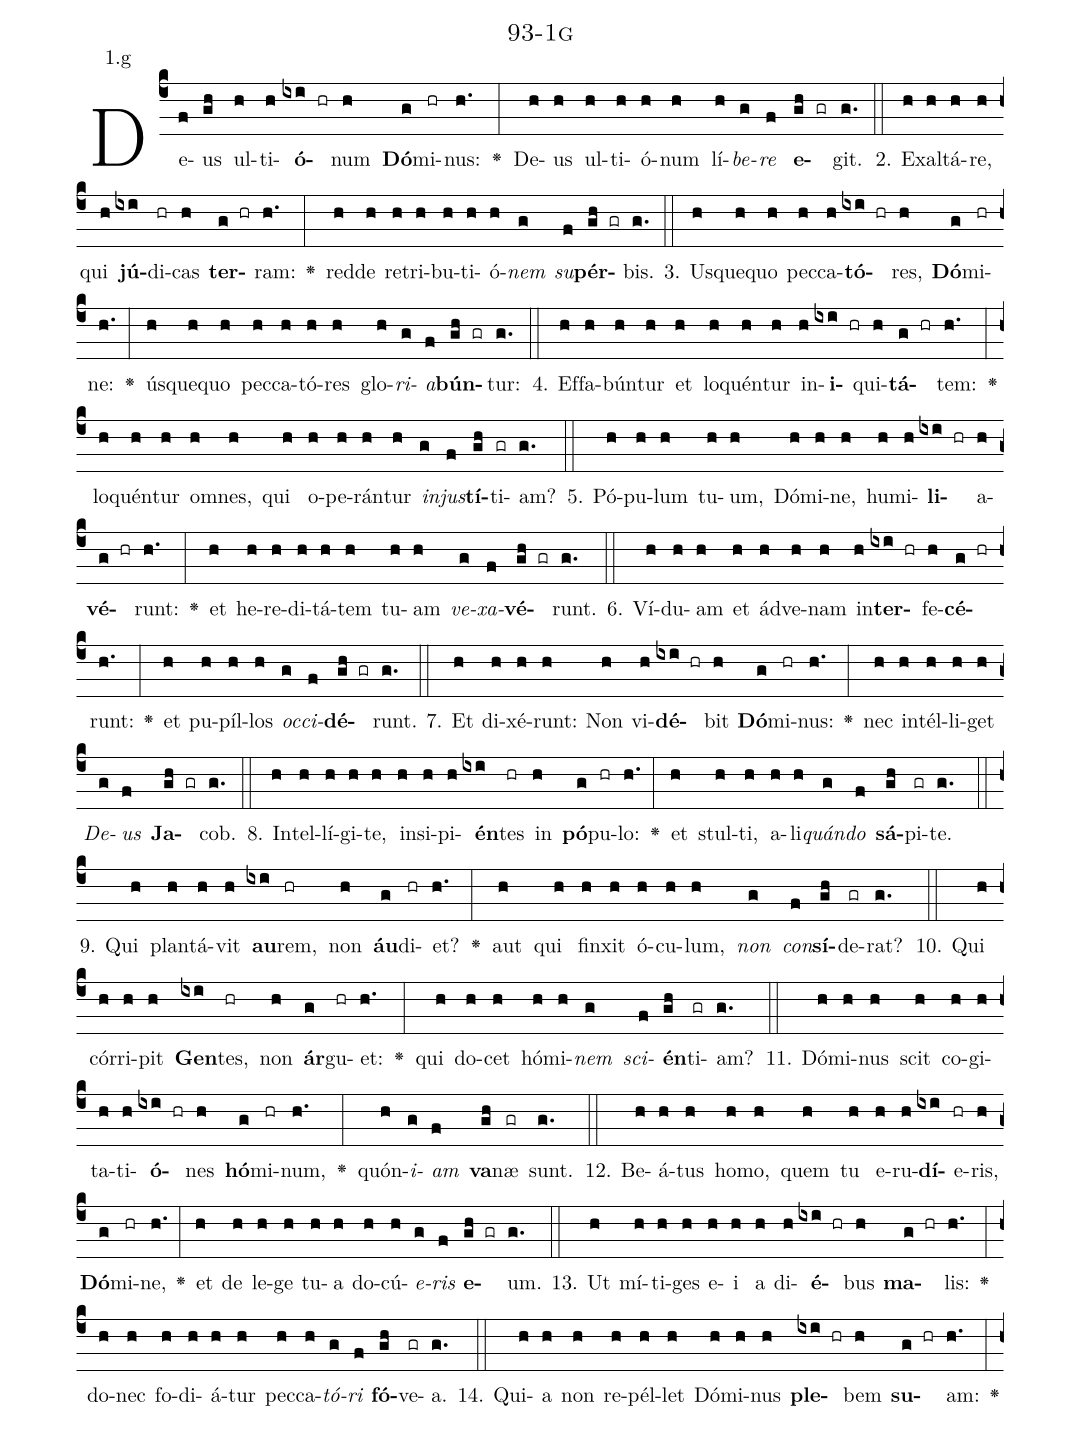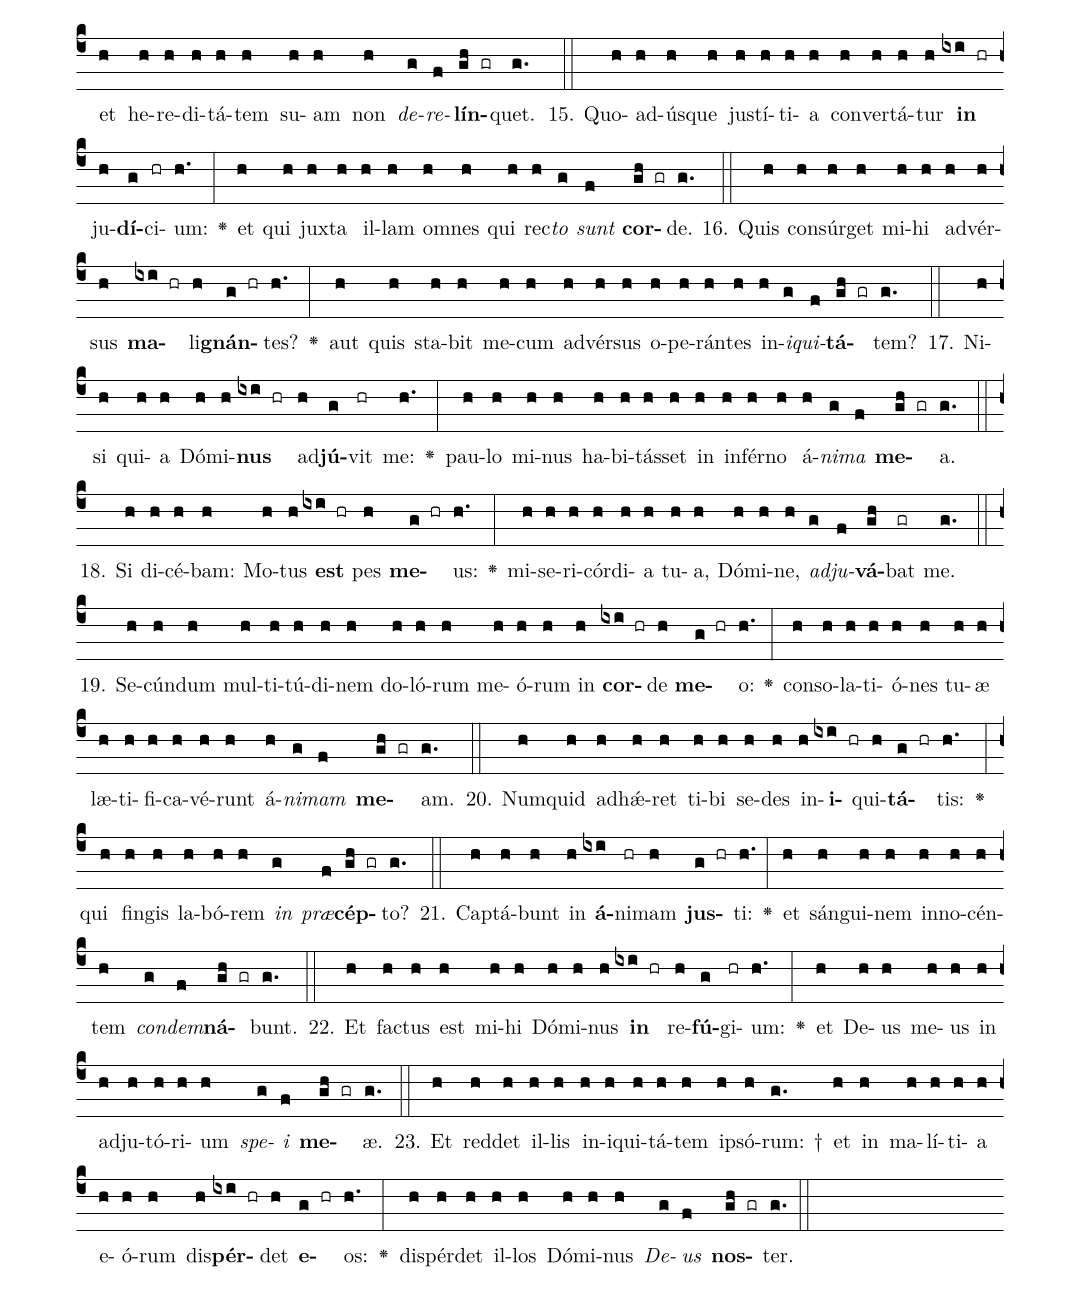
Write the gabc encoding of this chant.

name: 93-1g;
annotation: 1.g;
%%
(c4)De(f)us(gh) ul(h)ti(h)<b>ó</b>(ixi hr)num(h) <b>Dó</b>(g)mi(hr)nus:(h.) <v>\greheightstar</v>(:) De(h)us(h) ul(h)ti(h)ó(h)num(h) lí(h)<i>be</i>(g)<i>re</i>(f) <b>e</b>(gh gr)git.(g.) (::)
2. Ex(h)al(h)tá(h)re,(h) qui(h) <b>jú</b>(ixi)di(hr)cas(h) <b>ter</b>(g hr)ram:(h.) <v>\greheightstar</v>(:) red(h)de(h) re(h)tri(h)bu(h)ti(h)ó(h)<i>nem</i>(g) <i>su</i>(f)<b>pér</b>(gh gr)bis.(g.) (::)
3. Us(h)que(h)quo(h) pec(h)ca(h)<b>tó</b>(ixi hr)res,(h) <b>Dó</b>(g)mi(hr)ne:(h.) <v>\greheightstar</v>(:) ús(h)que(h)quo(h) pec(h)ca(h)tó(h)res(h) glo(h)<i>ri</i>(g)<i>a</i>(f)<b>bún</b>(gh gr)tur:(g.) (::)
4. Ef(h)fa(h)bún(h)tur(h) et(h) lo(h)quén(h)tur(h) in(h)<b>i</b>(ixi hr)qui(h)<b>tá</b>(g hr)tem:(h.) <v>\greheightstar</v>(:) lo(h)quén(h)tur(h) om(h)nes,(h) qui(h) o(h)pe(h)rán(h)tur(h) <i>in</i>(g)<i>jus</i>(f)<b>tí</b>(gh)ti(gr)am?(g.) (::)
5. Pó(h)pu(h)lum(h) tu(h)um,(h) Dó(h)mi(h)ne,(h) hu(h)mi(h)<b>li</b>(ixi hr)a(h)<b>vé</b>(g hr)runt:(h.) <v>\greheightstar</v>(:) et(h) he(h)re(h)di(h)tá(h)tem(h) tu(h)am(h) <i>ve</i>(g)<i>xa</i>(f)<b>vé</b>(gh gr)runt.(g.) (::)
6. Ví(h)du(h)am(h) et(h) ád(h)ve(h)nam(h) in(h)<b>ter</b>(ixi hr)fe(h)<b>cé</b>(g hr)runt:(h.) <v>\greheightstar</v>(:) et(h) pu(h)píl(h)los(h) <i>oc</i>(g)<i>ci</i>(f)<b>dé</b>(gh gr)runt.(g.) (::)
7. Et(h) di(h)xé(h)runt:(h) Non(h) vi(h)<b>dé</b>(ixi hr)bit(h) <b>Dó</b>(g)mi(hr)nus:(h.) <v>\greheightstar</v>(:) nec(h) in(h)tél(h)li(h)get(h) <i>De</i>(g)<i>us</i>(f) <b>Ja</b>(gh gr)cob.(g.) (::)
8. In(h)tel(h)lí(h)gi(h)te,(h) in(h)si(h)pi(h)<b>én</b>(ixi)tes(hr) in(h) <b>pó</b>(g)pu(hr)lo:(h.) <v>\greheightstar</v>(:) et(h) stul(h)ti,(h) a(h)li(h)<i>quán</i>(g)<i>do</i>(f) <b>sá</b>(gh)pi(gr)te.(g.) (::)
9. Qui(h) plan(h)tá(h)vit(h) <b>au</b>(ixi)rem,(hr) non(h) <b>áu</b>(g)di(hr)et?(h.) <v>\greheightstar</v>(:) aut(h) qui(h) fin(h)xit(h) ó(h)cu(h)lum,(h) <i>non</i>(g) <i>con</i>(f)<b>sí</b>(gh)de(gr)rat?(g.) (::)
10. Qui(h) cór(h)ri(h)pit(h) <b>Gen</b>(ixi)tes,(hr) non(h) <b>ár</b>(g)gu(hr)et:(h.) <v>\greheightstar</v>(:) qui(h) do(h)cet(h) hó(h)mi(h)<i>nem</i>(g) <i>sci</i>(f)<b>én</b>(gh)ti(gr)am?(g.) (::)
11. Dó(h)mi(h)nus(h) scit(h) co(h)gi(h)ta(h)ti(h)<b>ó</b>(ixi hr)nes(h) <b>hó</b>(g)mi(hr)num,(h.) <v>\greheightstar</v>(:) quón(h)<i>i</i>(g)<i>am</i>(f) <b>va</b>(gh)næ(gr) sunt.(g.) (::)
12. Be(h)á(h)tus(h) ho(h)mo,(h) quem(h) tu(h) e(h)ru(h)<b>dí</b>(ixi)e(hr)ris,(h) <b>Dó</b>(g)mi(hr)ne,(h.) <v>\greheightstar</v>(:) et(h) de(h) le(h)ge(h) tu(h)a(h) do(h)cú(h)<i>e</i>(g)<i>ris</i>(f) <b>e</b>(gh gr)um.(g.) (::)
13. Ut(h) mí(h)ti(h)ges(h) e(h)i(h) a(h) di(h)<b>é</b>(ixi hr)bus(h) <b>ma</b>(g hr)lis:(h.) <v>\greheightstar</v>(:) do(h)nec(h) fo(h)di(h)á(h)tur(h) pec(h)ca(h)<i>tó</i>(g)<i>ri</i>(f) <b>fó</b>(gh)ve(gr)a.(g.) (::)
14. Qui(h)a(h) non(h) re(h)pél(h)let(h) Dó(h)mi(h)nus(h) <b>ple</b>(ixi hr)bem(h) <b>su</b>(g hr)am:(h.) <v>\greheightstar</v>(:) et(h) he(h)re(h)di(h)tá(h)tem(h) su(h)am(h) non(h) <i>de</i>(g)<i>re</i>(f)<b>lín</b>(gh gr)quet.(g.) (::)
15. Quo(h)ad(h)ús(h)que(h) jus(h)tí(h)ti(h)a(h) con(h)ver(h)tá(h)tur(h) <b>in</b>(ixi hr) ju(h)<b>dí</b>(g)ci(hr)um:(h.) <v>\greheightstar</v>(:) et(h) qui(h) jux(h)ta(h) il(h)lam(h) om(h)nes(h) qui(h) rec(h)<i>to</i>(g) <i>sunt</i>(f) <b>cor</b>(gh gr)de.(g.) (::)
16. Quis(h) con(h)súr(h)get(h) mi(h)hi(h) ad(h)vér(h)sus(h) <b>ma</b>(ixi hr)li(h)<b>gnán</b>(g hr)tes?(h.) <v>\greheightstar</v>(:) aut(h) quis(h) sta(h)bit(h) me(h)cum(h) ad(h)vér(h)sus(h) o(h)pe(h)rán(h)tes(h) in(h)<i>i</i>(g)<i>qui</i>(f)<b>tá</b>(gh gr)tem?(g.) (::)
17. Ni(h)si(h) qui(h)a(h) Dó(h)mi(h)<b>nus</b>(ixi hr) ad(h)<b>jú</b>(g)vit(hr) me:(h.) <v>\greheightstar</v>(:) pau(h)lo(h) mi(h)nus(h) ha(h)bi(h)tás(h)set(h) in(h) in(h)fér(h)no(h) á(h)<i>ni</i>(g)<i>ma</i>(f) <b>me</b>(gh gr)a.(g.) (::)
18. Si(h) di(h)cé(h)bam:(h) Mo(h)tus(h) <b>est</b>(ixi hr) pes(h) <b>me</b>(g hr)us:(h.) <v>\greheightstar</v>(:) mi(h)se(h)ri(h)cór(h)di(h)a(h) tu(h)a,(h) Dó(h)mi(h)ne,(h) <i>ad</i>(g)<i>ju</i>(f)<b>vá</b>(gh)bat(gr) me.(g.) (::)
19. Se(h)cún(h)dum(h) mul(h)ti(h)tú(h)di(h)nem(h) do(h)ló(h)rum(h) me(h)ó(h)rum(h) in(h) <b>cor</b>(ixi hr)de(h) <b>me</b>(g hr)o:(h.) <v>\greheightstar</v>(:) con(h)so(h)la(h)ti(h)ó(h)nes(h) tu(h)æ(h) læ(h)ti(h)fi(h)ca(h)vé(h)runt(h) á(h)<i>ni</i>(g)<i>mam</i>(f) <b>me</b>(gh gr)am.(g.) (::)
20. Num(h)quid(h) ad(h)hǽ(h)ret(h) ti(h)bi(h) se(h)des(h) in(h)<b>i</b>(ixi hr)qui(h)<b>tá</b>(g hr)tis:(h.) <v>\greheightstar</v>(:) qui(h) fin(h)gis(h) la(h)bó(h)rem(h) <i>in</i>(g) <i>præ</i>(f)<b>cép</b>(gh gr)to?(g.) (::)
21. Cap(h)tá(h)bunt(h) in(h) <b>á</b>(ixi)ni(hr)mam(h) <b>jus</b>(g hr)ti:(h.) <v>\greheightstar</v>(:) et(h) sán(h)gui(h)nem(h) in(h)no(h)cén(h)tem(h) <i>con</i>(g)<i>dem</i>(f)<b>ná</b>(gh gr)bunt.(g.) (::)
22. Et(h) fac(h)tus(h) est(h) mi(h)hi(h) Dó(h)mi(h)nus(h) <b>in</b>(ixi hr) re(h)<b>fú</b>(g)gi(hr)um:(h.) <v>\greheightstar</v>(:) et(h) De(h)us(h) me(h)us(h) in(h) ad(h)ju(h)tó(h)ri(h)um(h) <i>spe</i>(g)<i>i</i>(f) <b>me</b>(gh gr)æ.(g.) (::)
23. Et(h) red(h)det(h) il(h)lis(h) in(h)i(h)qui(h)tá(h)tem(h) ip(h)só(h)rum: †(g.) et(h) in(h) ma(h)lí(h)ti(h)a(h) e(h)ó(h)rum(h) dis(h)<b>pér</b>(ixi hr)det(h) <b>e</b>(g hr)os:(h.) <v>\greheightstar</v>(:) dis(h)pér(h)det(h) il(h)los(h) Dó(h)mi(h)nus(h) <i>De</i>(g)<i>us</i>(f) <b>nos</b>(gh gr)ter.(g.) (::)
